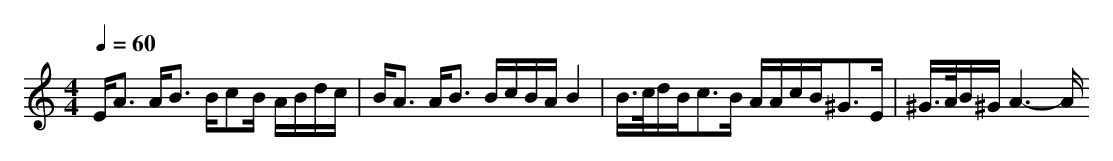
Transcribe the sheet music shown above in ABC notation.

X:1
T:
M: 4/4
L: 1/8
Q:1/4=60
K:C % 0 sharps
E<A A<B B/2cB/2 A/2B/2d/2c/2|B<A A<B B/2c/2B/2A/2 B2|B/2>c/2d/2B<cB/2 A/2A/2c/2B<^GE/2|^G/2>A/2B/2^G/2 A3-A/2
